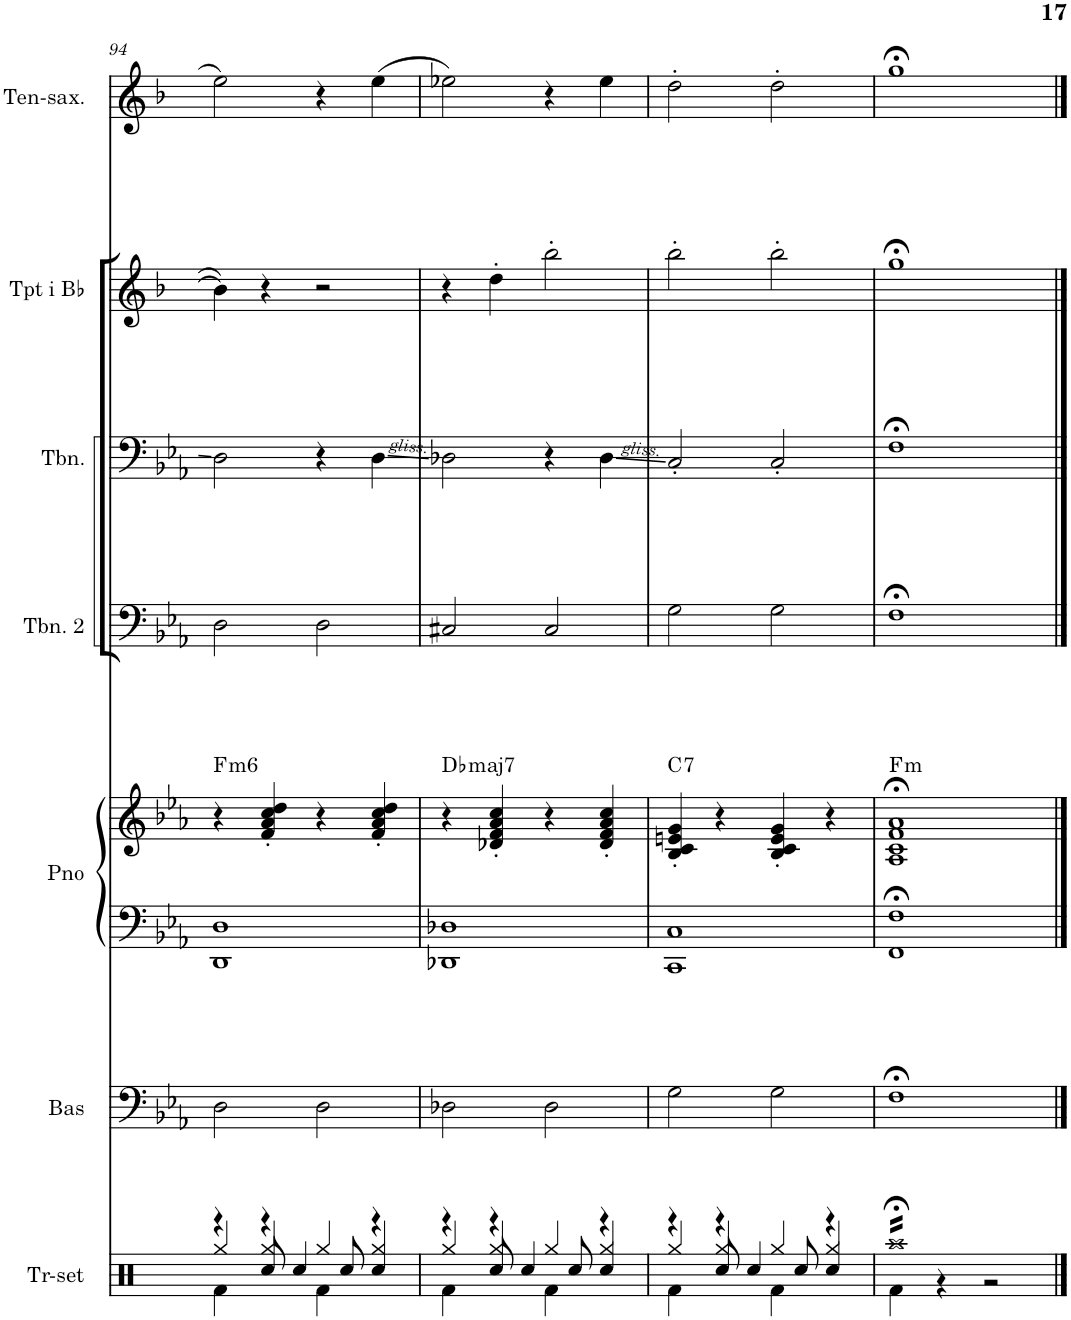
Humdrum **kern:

**kern	**kern	**kern	**kern	**harte	**kern	**kern	**kern	**kern
*part7	*part6	*part5	*part5	*part5	*part4	*part3	*part2	*part1
*staff8	*staff7	*staff6	*staff5	*	*staff4	*staff3	*staff2	*staff1
*I"Trumset	*I"Akustisk bas	*I"Piano	*	*	*I"Trombon 2	*I"Trombon	*I"Trumpet i Bb	*I"Tenorsaxofon
*I'Tr-set	*I'Bas	*I'Pno	*	*	*I'Tbn. 2	*I'Tbn.	*I'Tpt i Bb	*I'Ten-sax.
!!LO:PB:g=z
*clefX	*clefF4	*clefF4	*clefG2	*	*clefF4	*clefF4	*clefG2	*clefG2
*	*Trd7c12	*	*	*	*	*	*Trd1c2	*Trd8c14
*k[f#]	*k[b-e-a-]	*k[b-e-a-]	*k[b-e-a-]	*	*k[b-e-a-]	*k[b-e-a-]	*k[b-]	*k[b-]
*M4/4	*M4/4	*M4/4	*M4/4	*	*M4/4	*M4/4	*M4/4	*M4/4
=94	=94	=94	=94	=94	=94	=94	=94	=94
*^	*	*	*	*	*	*	*	*
*	*^	*	*	*	*	*	*	*	*
!	!	!	!	!	!	!LO:H:kt=m6	!	!	!	!
4r	4Rf\	4Rgg/	2D\	1DD 1D	4r	F:min6	2D\	2D\	4b-\]	2ee\
8Rcc/	4r	4Rgg/	.	.	4f/' 4a-/' 4cc/' 4dd/'	.	.	.	4r	.
4Rcc/	.	.	.	.	.	.	.	.	.	.
.	4Rf\	4Rgg/	2D\	.	4r	.	2D\	4r	2r	4r
8Rcc/	.	.	.	.	.	.	.	.	.	.
4Rcc/	4r	4Rgg/	.	.	4f/' 4a-/' 4cc/' 4dd/'	.	.	4D\	.	(4ee\
=95	=95	=95	=95	=95	=95	=95	=95	=95	=95	=95
!	!	!	!	!	!	!LO:H:kt=maj7	!	!	!	!
4r	4Rf\	4Rgg/	2D-X\	1DD-X 1D-X	4r	Db:maj7	2C#X/	2D-X\	4r	2ee-X\)
8Rcc/	4r	4Rgg/	.	.	4d-X/' 4f/' 4a-/' 4cc/'	.	.	.	4dd'\	.
4Rcc/	.	.	.	.	.	.	.	.	.	.
.	4Rf\	4Rgg/	2D-\	.	4r	.	2C#/	4r	2bb-'\	4r
8Rcc/	.	.	.	.	.	.	.	.	.	.
4Rcc/	4r	4Rgg/	.	.	4d-/' 4f/' 4a-/' 4cc/'	.	.	4D-\	.	4ee-\
=96	=96	=96	=96	=96	=96	=96	=96	=96	=96	=96
!	!	!	!	!	!	!LO:H:kt=7	!	!	!	!
4r	4Rf\	4Rgg/	2G\	1CC 1C	4B-/' 4c/' 4en/' 4g/'	C:7	2G\	2C'/	2bb-'\	2dd'\
8Rcc/	4r	4Rgg/	.	.	4r	.	.	.	.	.
4Rcc/	.	.	.	.	.	.	.	.	.	.
.	4Rf\	4Rgg/	2G\	.	4B-/' 4c/' 4e/' 4g/'	.	2G\	2C'/	2bb-'\	2dd'\
8Rcc/	.	.	.	.	.	.	.	.	.	.
4Rcc/	4r	4Rgg/	.	.	4r	.	.	.	.	.
=97	=97	=97	=97	=97	=97	=97	=97	=97	=97	=97
!	!	!	!	!	!	!LO:H:kt=m	!	!	!	!
*	*v	*v	*	*	*	*	*	*	*	*
*tremolo	*	*	*	*	*	*	*	*	*
16Raa;<LL	4Rf\	1F;<	1FF;< 1F;<	1A-;< 1c;< 1f;< 1a-;<	F:min	1F;<	1F;<	1gg;<	1gg;<
16Raa;<	.	.	.	.	.	.	.	.	.
16Raa;<	.	.	.	.	.	.	.	.	.
16Raa;<	.	.	.	.	.	.	.	.	.
16Raa;<	4r	.	.	.	.	.	.	.	.
16Raa;<	.	.	.	.	.	.	.	.	.
16Raa;<	.	.	.	.	.	.	.	.	.
16Raa;<	.	.	.	.	.	.	.	.	.
16Raa;<	2r	.	.	.	.	.	.	.	.
16Raa;<	.	.	.	.	.	.	.	.	.
16Raa;<	.	.	.	.	.	.	.	.	.
16Raa;<	.	.	.	.	.	.	.	.	.
16Raa;<	.	.	.	.	.	.	.	.	.
16Raa;<	.	.	.	.	.	.	.	.	.
16Raa;<	.	.	.	.	.	.	.	.	.
16Raa;<JJ	.	.	.	.	.	.	.	.	.
*Xtremolo	*	*	*	*	*	*	*	*	*
*v	*v	*	*	*	*	*	*	*	*
==	==	==	==	==	==	==	==	==
*-	*-	*-	*-	*-	*-	*-	*-	*-
